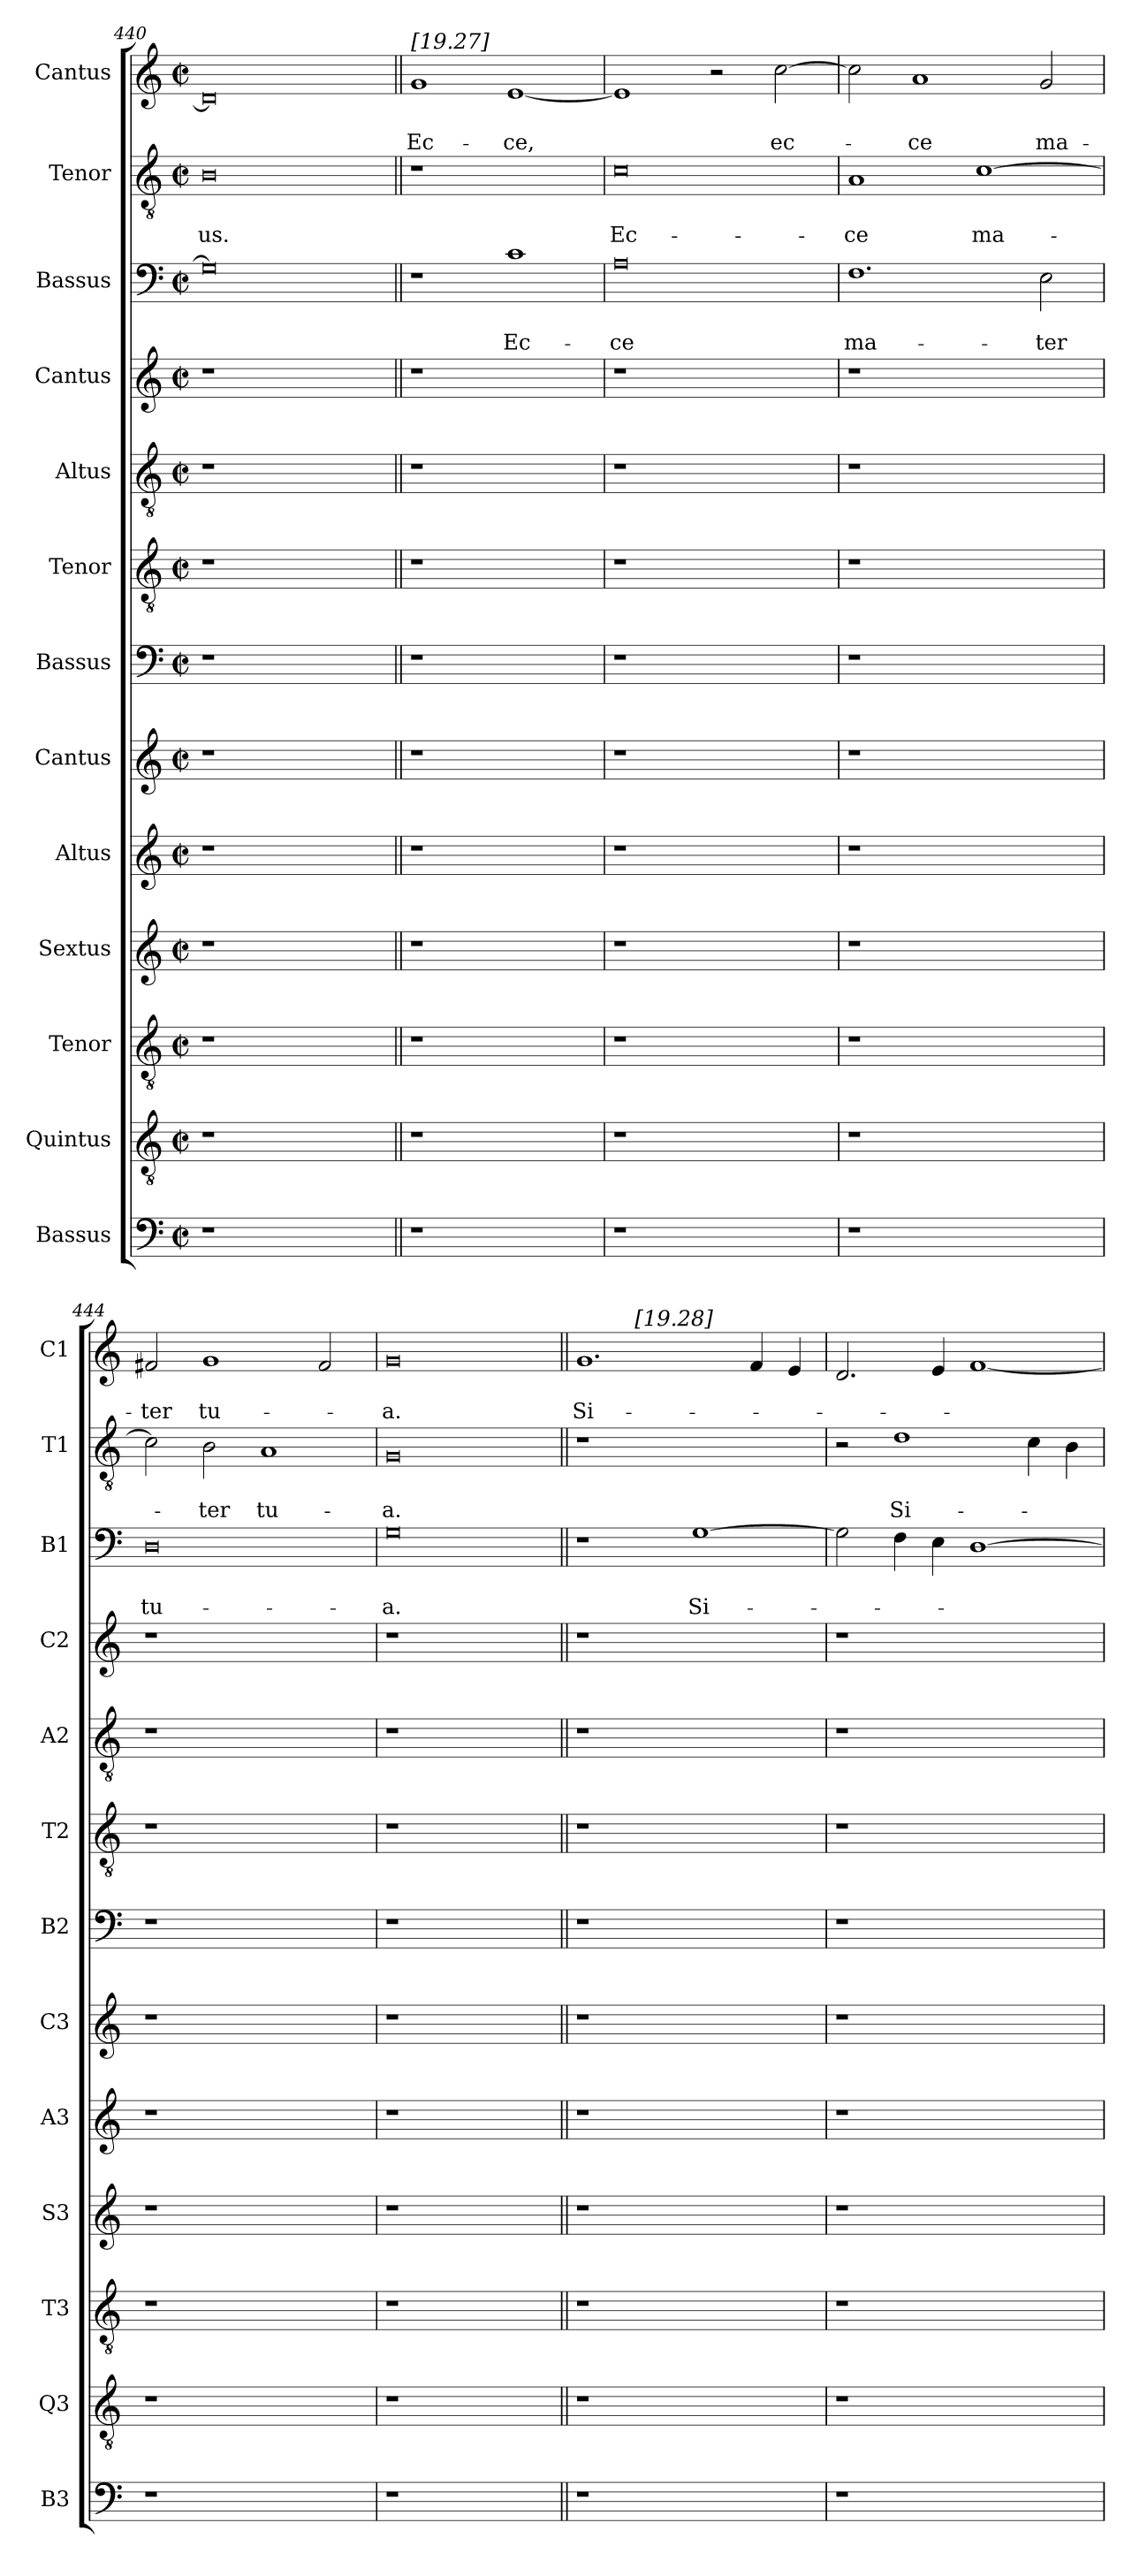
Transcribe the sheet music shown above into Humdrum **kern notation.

**kern	**kern	**kern	**kern	**kern	**kern	**kern	**kern	**kern	**kern	**kern	**text	**text	**kern	**text	**text	**kern	**text	**text
*part13	*part12	*part11	*part10	*part9	*part8	*part7	*part6	*part5	*part4	*part3	*part3	*part3	*part2	*part2	*part2	*part1	*part1	*part1
*staff13	*staff12	*staff11	*staff10	*staff9	*staff8	*staff7	*staff6	*staff5	*staff4	*staff3	*staff3	*staff3	*staff2	*staff2	*staff2	*staff1	*staff1	*staff1
*I"Bassus	*I"Quintus	*I"Tenor	*I"Sextus	*I"Altus	*I"Cantus	*I"Bassus	*I"Tenor	*I"Altus	*I"Cantus	*I"Bassus	*	*	*I"Tenor	*	*	*I"Cantus	*	*
*I'B3	*I'Q3	*I'T3	*I'S3	*I'A3	*I'C3	*I'B2	*I'T2	*I'A2	*I'C2	*I'B1	*	*	*I'T1	*	*	*I'C1	*	*
*clefF4	*clefGv2	*clefGv2	*clefG2	*clefG2	*clefG2	*clefF4	*clefGv2	*clefGv2	*clefG2	*clefF4	*	*	*clefGv2	*	*	*clefG2	*	*
*k[]	*k[]	*k[]	*k[]	*k[]	*k[]	*k[]	*k[]	*k[]	*k[]	*k[]	*	*	*k[]	*	*	*k[]	*	*
*C:	*C:	*C:	*C:	*C:	*C:	*C:	*C:	*C:	*C:	*C:	*	*	*C:	*	*	*C:	*	*
*M2/2	*M2/2	*M2/2	*M2/2	*M2/2	*M2/2	*M2/2	*M2/2	*M2/2	*M2/2	*M2/2	*	*	*M2/2	*	*	*M2/2	*	*
*met(c|)	*met(c|)	*met(c|)	*met(c|)	*met(c|)	*met(c|)	*met(c|)	*met(c|)	*met(c|)	*met(c|)	*met(c|)	*	*	*met(c|)	*	*	*met(c|)	*	*
=440	=440	=440	=440	=440	=440	=440	=440	=440	=440	=440	=440	=440	=440	=440	=440	=440	=440	=440
!	!	!	!	!	!	!	!	!	!	!	!	!	!	!	!LO:LY:b	!	!	!
1r	1r	1r	1r	1r	1r	1r	1r	1r	1r	0G]	.	.	0B	.	-us.	0d]	.	.
1ryy	1ryy	1ryy	1ryy	1ryy	1ryy	1ryy	1ryy	1ryy	1ryy	.	.	.	.	.	.	.	.	.
!!LO:LB:g=z
=441||	=441||	=441||	=441||	=441||	=441||	=441||	=441||	=441||	=441||	=441||	=441||	=441||	=441||	=441||	=441||	=441||	=441||	=441||
!	!	!	!	!	!	!	!	!	!	!	!	!	!	!	!	!LO:TX:a:t=[19.27]	!	!
!	!	!	!	!	!	!	!	!	!	!	!	!	!	!	!	!	!	!LO:LY:b
1r	1r	1r	1r	1r	1r	1r	1r	1r	1r	1r	.	.	1r	.	.	1g	.	Ec-
!	!	!	!	!	!	!	!	!	!	!	!	!LO:LY:b	!	!	!	!	!	!LO:LY:b
1ryy	1ryy	1ryy	1ryy	1ryy	1ryy	1ryy	1ryy	1ryy	1ryy	1c	.	Ec-	1ryy	.	.	[1e	.	-ce,
=442	=442	=442	=442	=442	=442	=442	=442	=442	=442	=442	=442	=442	=442	=442	=442	=442	=442	=442
!	!	!	!	!	!	!	!	!	!	!	!	!LO:LY:b	!	!	!LO:LY:b	!	!	!
1r	1r	1r	1r	1r	1r	1r	1r	1r	1r	0A	.	-ce	0c	.	Ec-	1e]	.	.
1ryy	1ryy	1ryy	1ryy	1ryy	1ryy	1ryy	1ryy	1ryy	1ryy	.	.	.	.	.	.	2r	.	.
!	!	!	!	!	!	!	!	!	!	!	!	!	!	!	!	!	!	!LO:LY:b
.	.	.	.	.	.	.	.	.	.	.	.	.	.	.	.	[2cc\	.	ec-
=443	=443	=443	=443	=443	=443	=443	=443	=443	=443	=443	=443	=443	=443	=443	=443	=443	=443	=443
!	!	!	!	!	!	!	!	!	!	!	!	!LO:LY:b	!	!	!LO:LY:b	!	!	!
1r	1r	1r	1r	1r	1r	1r	1r	1r	1r	1.F	.	ma-	1A	.	-ce	2cc\]	.	.
!	!	!	!	!	!	!	!	!	!	!	!	!	!	!	!	!	!	!LO:LY:b
.	.	.	.	.	.	.	.	.	.	.	.	.	.	.	.	1a	.	-ce
!	!	!	!	!	!	!	!	!	!	!	!	!	!	!	!LO:LY:b	!	!	!
1ryy	1ryy	1ryy	1ryy	1ryy	1ryy	1ryy	1ryy	1ryy	1ryy	.	.	.	[1c	.	ma-	.	.	.
!	!	!	!	!	!	!	!	!	!	!	!	!LO:LY:b	!	!	!	!	!	!LO:LY:b
.	.	.	.	.	.	.	.	.	.	2E\	.	-ter	.	.	.	2g/	.	ma-
=444	=444	=444	=444	=444	=444	=444	=444	=444	=444	=444	=444	=444	=444	=444	=444	=444	=444	=444
!	!	!	!	!	!	!	!	!	!	!	!	!LO:LY:b	!	!	!	!	!	!LO:LY:b
1r	1r	1r	1r	1r	1r	1r	1r	1r	1r	0D	.	tu-	2c\]	.	.	2f#X/	.	-ter
!	!	!	!	!	!	!	!	!	!	!	!	!	!	!	!LO:LY:b	!	!	!LO:LY:b
.	.	.	.	.	.	.	.	.	.	.	.	.	2B\	.	-ter	1g	.	tu-
!	!	!	!	!	!	!	!	!	!	!	!	!	!	!	!LO:LY:b	!	!	!
1ryy	1ryy	1ryy	1ryy	1ryy	1ryy	1ryy	1ryy	1ryy	1ryy	.	.	.	1A	.	tu-	.	.	.
.	.	.	.	.	.	.	.	.	.	.	.	.	.	.	.	2f#/	.	.
=445	=445	=445	=445	=445	=445	=445	=445	=445	=445	=445	=445	=445	=445	=445	=445	=445	=445	=445
!	!	!	!	!	!	!	!	!	!	!	!	!LO:LY:b	!	!	!LO:LY:b	!	!	!LO:LY:b
1r	1r	1r	1r	1r	1r	1r	1r	1r	1r	0G	.	-a.	0G	.	-a.	0g	.	-a.
1ryy	1ryy	1ryy	1ryy	1ryy	1ryy	1ryy	1ryy	1ryy	1ryy	.	.	.	.	.	.	.	.	.
=446||	=446||	=446||	=446||	=446||	=446||	=446||	=446||	=446||	=446||	=446||	=446||	=446||	=446||	=446||	=446||	=446||	=446||	=446||
!	!	!	!	!	!	!	!	!	!	!	!	!	!	!	!	!	!	!LO:LY:b
*	*	*	*	*	*	*	*	*	*	*	*	*	*	*	*	*^	*	*
1r	1r	1r	1r	1r	1r	1r	1r	1r	1r	1r	.	.	1r	.	.	1.g	2ryy	.	Si-
!	!	!	!	!	!	!	!	!	!	!	!	!	!	!	!	!	!LO:TX:a:t=[19.28]	!	!
.	.	.	.	.	.	.	.	.	.	.	.	.	.	.	.	.	1.ryy	.	.
!	!	!	!	!	!	!	!	!	!	!	!	!LO:LY:b	!	!	!	!	!	!	!
1ryy	1ryy	1ryy	1ryy	1ryy	1ryy	1ryy	1ryy	1ryy	1ryy	[1G	.	Si-	1ryy	.	.	.	.	.	.
.	.	.	.	.	.	.	.	.	.	.	.	.	.	.	.	4f/	.	.	.
.	.	.	.	.	.	.	.	.	.	.	.	.	.	.	.	4e/	.	.	.
*	*	*	*	*	*	*	*	*	*	*	*	*	*	*	*	*v	*v	*	*
=447	=447	=447	=447	=447	=447	=447	=447	=447	=447	=447	=447	=447	=447	=447	=447	=447	=447	=447
1r	1r	1r	1r	1r	1r	1r	1r	1r	1r	2G\]	.	.	2r	.	.	2.d/	.	.
!	!	!	!	!	!	!	!	!	!	!	!	!	!	!	!LO:LY:b	!	!	!
.	.	.	.	.	.	.	.	.	.	4F\	.	.	1d	.	Si-	.	.	.
.	.	.	.	.	.	.	.	.	.	4E\	.	.	.	.	.	4e/	.	.
1ryy	1ryy	1ryy	1ryy	1ryy	1ryy	1ryy	1ryy	1ryy	1ryy	[1D	.	.	.	.	.	[1f	.	.
.	.	.	.	.	.	.	.	.	.	.	.	.	4c\	.	.	.	.	.
.	.	.	.	.	.	.	.	.	.	.	.	.	4B\	.	.	.	.	.
=	=	=	=	=	=	=	=	=	=	=	=	=	=	=	=	=	=	=
*-	*-	*-	*-	*-	*-	*-	*-	*-	*-	*-	*-	*-	*-	*-	*-	*-	*-	*-
